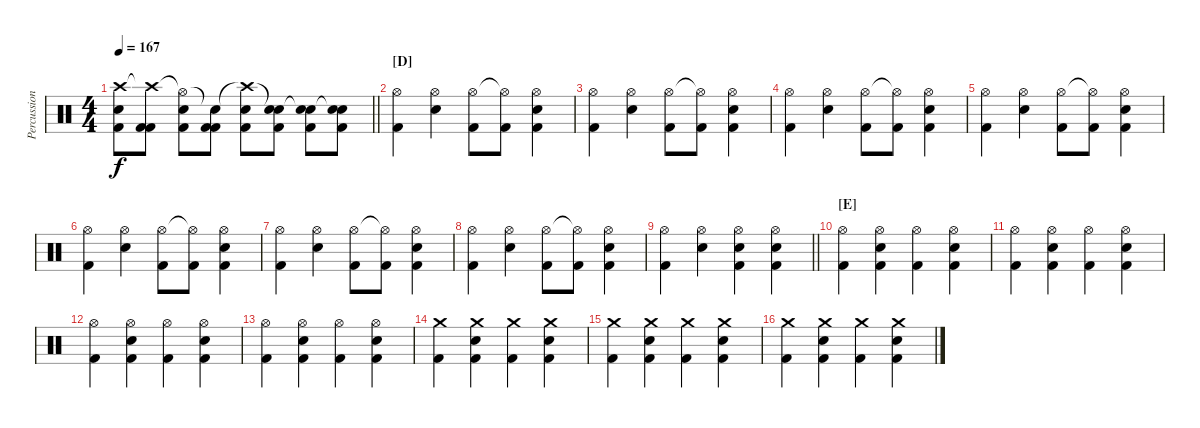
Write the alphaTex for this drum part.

\track ("Percussions" "Percussion") {instrument percussion}
\staff {score}
\articulation defaults
\ts (4 4)
\tempo 167
\clef neutral
\barLineRight lightlight
\ks c
("Crash high (hit)" "Electric Snare (hit)" "Kick (hit) 2").8{dy f} ("Crash high (hit)"{t} "Kick (hit) 2" "Kick (hit) 2").8 ("Hi-Hat (open)"{t} "Electric Snare (hit)" "Kick (hit) 2").8 ("Snare (hit)"{t} "Kick (hit) 2" "Kick (hit) 2").8 ("Crash high (hit)"{t} "Electric Snare (hit)" "Kick (hit) 2").8 ("Snare (hit)"{t} "Electric Snare (hit)" "Kick (hit) 2").8 ("Snare (hit)"{t} "Electric Snare (hit)" "Kick (hit) 2").8 ("Snare (hit)"{t} "Electric Snare (hit)" "Kick (hit) 2").8 |
\section ("" "[D]")
("Hi-Hat (open)" "Kick (hit) 2").4 ("Hi-Hat (open)" "Electric Snare (hit)").4 ("Hi-Hat (open)" "Kick (hit) 2").8 ("Hi-Hat (open)"{t} "Kick (hit) 2").8 ("Hi-Hat (open)" "Electric Snare (hit)" "Kick (hit) 2").4 |
("Hi-Hat (open)" "Kick (hit) 2").4 ("Hi-Hat (open)" "Electric Snare (hit)").4 ("Hi-Hat (open)" "Kick (hit) 2").8 ("Hi-Hat (open)"{t} "Kick (hit) 2").8 ("Hi-Hat (open)" "Electric Snare (hit)" "Kick (hit) 2").4 |
("Hi-Hat (open)" "Kick (hit) 2").4 ("Hi-Hat (open)" "Electric Snare (hit)").4 ("Hi-Hat (open)" "Kick (hit) 2").8 ("Hi-Hat (open)"{t} "Kick (hit) 2").8 ("Hi-Hat (open)" "Electric Snare (hit)" "Kick (hit) 2").4 |
("Hi-Hat (open)" "Kick (hit) 2").4 ("Hi-Hat (open)" "Electric Snare (hit)").4 ("Hi-Hat (open)" "Kick (hit) 2").8 ("Hi-Hat (open)"{t} "Kick (hit) 2").8 ("Hi-Hat (open)" "Electric Snare (hit)" "Kick (hit) 2").4 |
("Hi-Hat (open)" "Kick (hit) 2").4 ("Hi-Hat (open)" "Electric Snare (hit)").4 ("Hi-Hat (open)" "Kick (hit) 2").8 ("Hi-Hat (open)"{t} "Kick (hit) 2").8 ("Hi-Hat (open)" "Electric Snare (hit)" "Kick (hit) 2").4 |
("Hi-Hat (open)" "Kick (hit) 2").4 ("Hi-Hat (open)" "Electric Snare (hit)").4 ("Hi-Hat (open)" "Kick (hit) 2").8 ("Hi-Hat (open)"{t} "Kick (hit) 2").8 ("Hi-Hat (open)" "Electric Snare (hit)" "Kick (hit) 2").4 |
("Hi-Hat (open)" "Kick (hit) 2").4 ("Hi-Hat (open)" "Electric Snare (hit)").4 ("Hi-Hat (open)" "Kick (hit) 2").8 ("Hi-Hat (open)"{t} "Kick (hit) 2").8 ("Hi-Hat (open)" "Electric Snare (hit)" "Kick (hit) 2").4 |
\barLineRight lightlight
("Hi-Hat (open)" "Kick (hit) 2").4 ("Hi-Hat (open)" "Electric Snare (hit)").4 ("Hi-Hat (open)" "Electric Snare (hit)" "Kick (hit) 2").4 ("Hi-Hat (open)" "Electric Snare (hit)" "Kick (hit) 2").4 |
\section ("" "[E]")
("Hi-Hat (open)" "Kick (hit) 2").4 ("Hi-Hat (open)" "Electric Snare (hit)" "Kick (hit) 2").4 ("Hi-Hat (open)" "Kick (hit) 2").4 ("Hi-Hat (open)" "Electric Snare (hit)" "Kick (hit) 2").4 |
("Hi-Hat (open)" "Kick (hit) 2").4 ("Hi-Hat (open)" "Electric Snare (hit)" "Kick (hit) 2").4 ("Hi-Hat (open)" "Kick (hit) 2").4 ("Hi-Hat (open)" "Electric Snare (hit)" "Kick (hit) 2").4 |
("Hi-Hat (open)" "Kick (hit) 2").4 ("Hi-Hat (open)" "Electric Snare (hit)" "Kick (hit) 2").4 ("Hi-Hat (open)" "Kick (hit) 2").4 ("Hi-Hat (open)" "Electric Snare (hit)" "Kick (hit) 2").4 |
("Hi-Hat (open)" "Kick (hit) 2").4 ("Hi-Hat (open)" "Electric Snare (hit)" "Kick (hit) 2").4 ("Hi-Hat (open)" "Kick (hit) 2").4 ("Hi-Hat (open)" "Electric Snare (hit)" "Kick (hit) 2").4 |
("Crash medium (hit)" "Kick (hit) 2").4 ("Crash medium (hit)" "Electric Snare (hit)" "Kick (hit) 2").4 ("Crash medium (hit)" "Kick (hit) 2").4 ("Crash medium (hit)" "Electric Snare (hit)" "Kick (hit) 2").4 |
("Crash medium (hit)" "Kick (hit) 2").4 ("Crash medium (hit)" "Electric Snare (hit)" "Kick (hit) 2").4 ("Crash medium (hit)" "Kick (hit) 2").4 ("Crash medium (hit)" "Electric Snare (hit)" "Kick (hit) 2").4 |
("Crash medium (hit)" "Kick (hit) 2").4 ("Crash medium (hit)" "Electric Snare (hit)" "Kick (hit) 2").4 ("Crash medium (hit)" "Kick (hit) 2").4 ("Crash medium (hit)" "Electric Snare (hit)" "Kick (hit) 2").4
